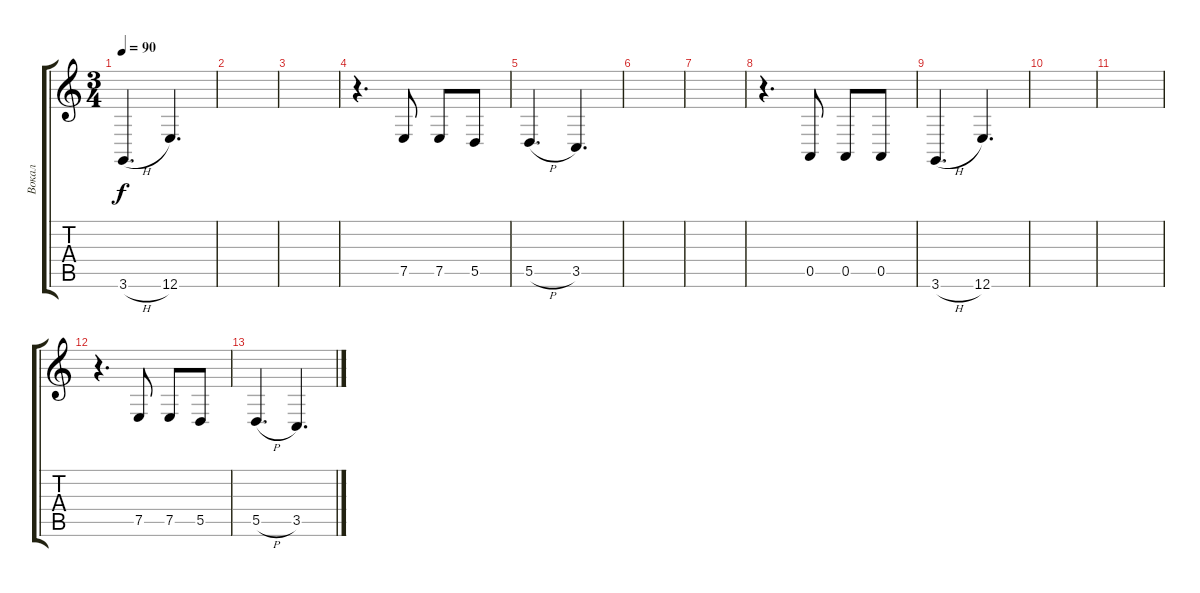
\track ("Вокал" "Вокал") {instrument reedorgan}
\staff {score tabs}
\tuning (E4 B3 G3 D3 A2 E2) {hide}
\ts (3 4)
\tempo 90
\clef g2
\ks c
3.6{h}.4{d dy f} 12.6.4{d} |
|
|
r.4{d} 7.5.8 7.5.8 5.5.8 |
5.5{h}.4{d} 3.5.4{d} |
|
|
r.4{d} 0.5.8 0.5.8 0.5.8 |
3.6{h}.4{d} 12.6.4{d} |
|
|
r.4{d} 7.5.8 7.5.8 5.5.8 |
5.5{h}.4{d} 3.5.4{d}
